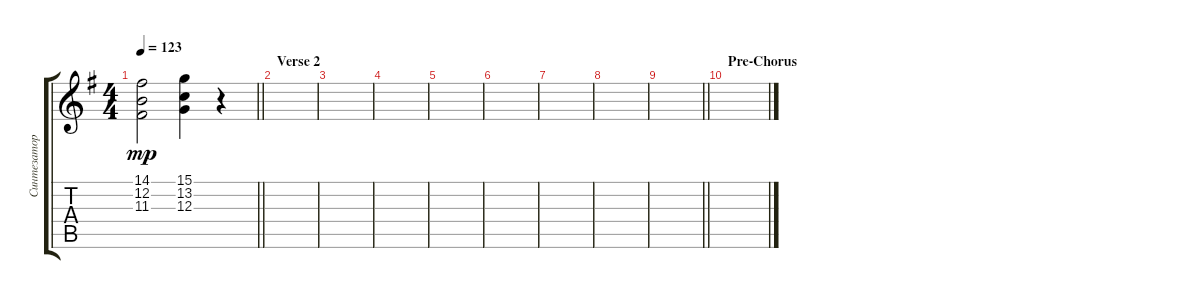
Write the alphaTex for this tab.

\track ("Синтезатор" "Синтезатор") {instrument churchorgan}
\staff {score tabs}
\tuning (E4 B3 G3 D3 A2 E2) {hide}
\ts (4 4)
\tempo 123
\clef g2
\barLineRight lightlight
\ks eminor
(14.1 12.2 11.3).2{dy mp} (15.1 13.2 12.3).4 r.4 |
\section ("" "Verse 2")
|
|
|
|
|
|
|
\barLineRight lightlight
|
\section ("" "Pre-Chorus")
